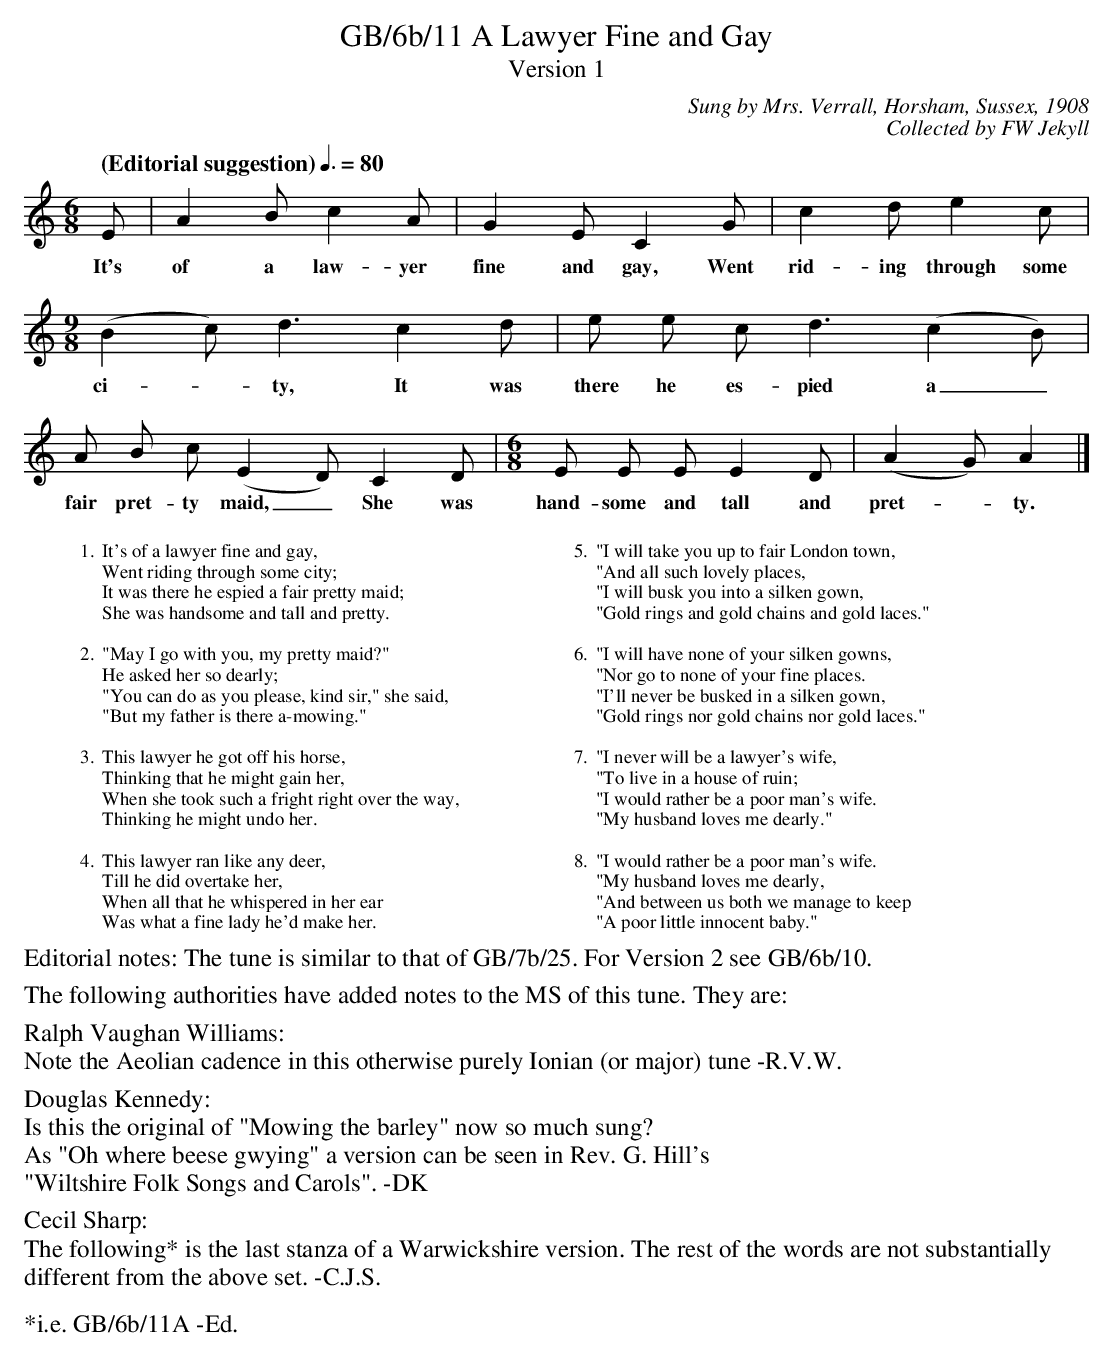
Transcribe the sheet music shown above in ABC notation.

X:1
T:GB/6b/11 A Lawyer Fine and Gay
T:Version 1
C:Sung by Mrs. Verrall, Horsham, Sussex, 1908
C:Collected by FW Jekyll
L:1/8
M:6/8
Q:"(Editorial suggestion)" 3/8=80
K:C
E | A2 B c2 A | G2 E C2 G | c2 d e2 c |
w: It's of a law-yer fine and gay, Went rid-ing through some
[M:9/8] (B2 c) d3 c2 d | e e c d3 (c2 B) |
w:ci-_ty, It was there he es-pied a_
A B c (E2 D) C2 D |[M:6/8] E E E E2 D | (A2 G) A2 |]
w:fair pret-ty maid,_ She was hand-some and tall and pret-_ty.|
W:
W:1. It's of a lawyer fine and gay,
W: Went riding through some city;
W: It was there he espied a fair pretty maid;
W: She was handsome and tall and pretty.
W:
W: 2. "May I go with you, my pretty maid?"
W: He asked her so dearly;
W: "You can do as you please, kind sir," she said,
W: "But my father is there a-mowing."
W:
W: 3. This lawyer he got off his horse,
W: Thinking that he might gain her,
W: When she took such a fright right over the way,
W: Thinking he might undo her.
W:
W: 4. This lawyer ran like any deer,
W: Till he did overtake her,
W: When all that he whispered in her ear
W: Was what a fine lady he'd make her.
W:
W:
W: 5. "I will take you up to fair London town,
W: "And all such lovely places,
W: "I will busk you into a silken gown,
W: "Gold rings and gold chains and gold laces."
W:
W: 6. "I will have none of your silken gowns,
W: "Nor go to none of your fine places.
W: "I'll never be busked in a silken gown,
W: "Gold rings nor gold chains nor gold laces."
W:
W: 7. "I never will be a lawyer's wife,
W: "To live in a house of ruin;
W: "I would rather be a poor man's wife.
W: "My husband loves me dearly."
W:
W: 8. "I would rather be a poor man's wife.
W: "My husband loves me dearly,
W: "And between us both we manage to keep
W: "A poor little innocent baby."
